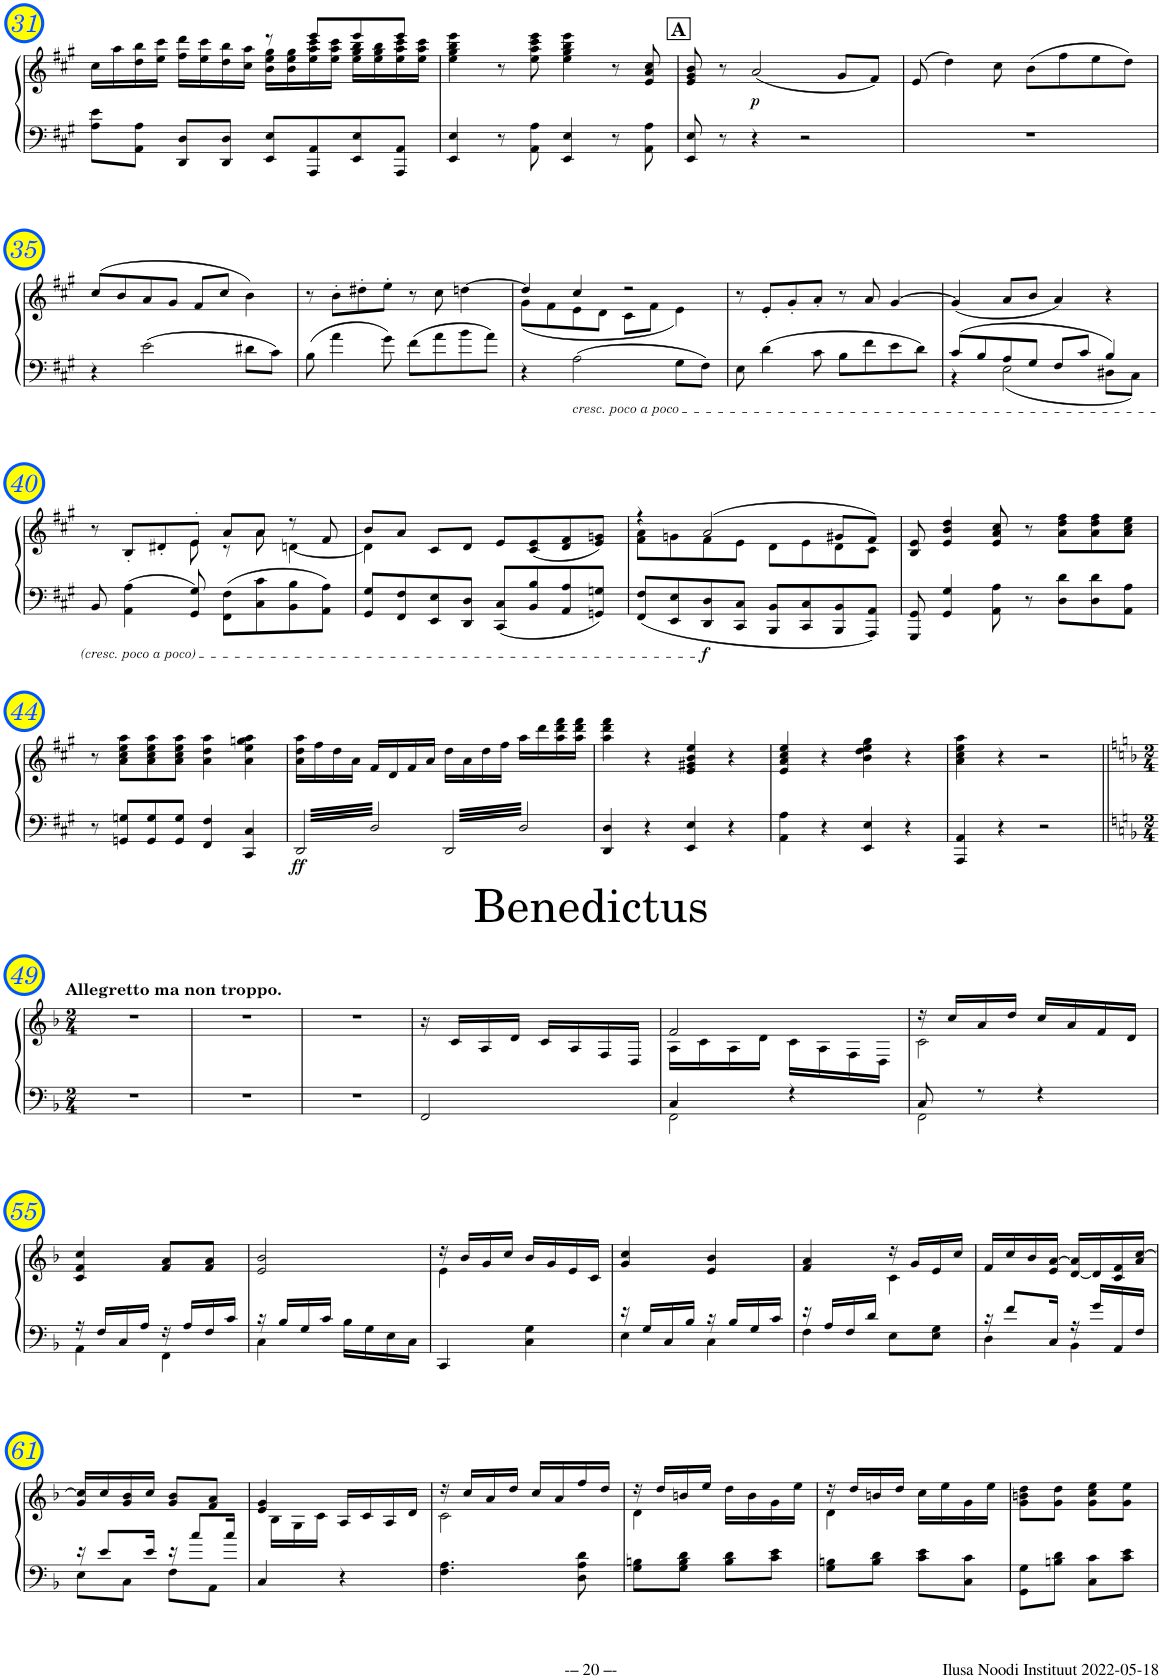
**kern	**kern	**dynam
*part1	*part1	*part1
*staff2	*staff1	*staff1/2
*I"Piano	*	*
*I'Pno	*	*
!!LO:PB:g=z
*clefF4	*clefF4	*
*k[f#c#g#]	*k[f#c#g#]	*
*M4/4	*M4/4	*
*met(c)	*met(c)	*
=31	=31	=31
*	*^	*
8A\ 8e\L	2ryy	16cc#\LL	.
.	.	16aa\	.
8AA\ 8A\J	.	16dd\ 16bb\	.
.	.	16ee\ 16ccc#\JJ	.
8DD/ 8D/L	.	16ff#\ 16ddd\LL	.
.	.	16ee\ 16ccc#\	.
8DD/ 8D/J	.	16dd\ 16bb\	.
.	.	16cc#\ 16aa\JJ	.
8EE/ 8E/L	8r	16b\ 16ee\ 16gg#\LL	.
.	.	16b\ 16ee\ 16gg#\	.
8AAA/ 8AA/	8eee/L	16ee\ 16aa\ 16ccc#\	.
.	.	16ee\ 16aa\ 16ccc#\JJ	.
8EE/ 8E/	8eee/	16ee\ 16gg#\ 16bb\LL	.
.	.	16ee\ 16gg#\ 16bb\	.
8AAA/ 8AA/J	8eee/J	16ee\ 16aa\ 16ccc#\	.
.	.	16ee\ 16aa\ 16ccc#\JJ	.
*	*v	*v	*
=32	=32	=32
4EE/ 4E/	4ee\ 4gg#\ 4bb\ 4eee\	.
8r	8r	.
8AA\ 8A\	8ee\ 8aa\ 8ccc#\ 8eee\	.
4EE/ 4E/	4ee\ 4gg#\ 4bb\ 4eee\	.
8r	8r	.
8AA\ 8A\	8e/ 8a/ 8cc#/	.
!!LO:REH:place=s1:a:B:cj:fs=14:t=A
=33	=33	=33
8EE/ 8E/	8e/ 8g#/ 8b/	.
8r	8r	.
!	!	!LO:DY:b
4r	(2a/	p
2r	.	.
.	8g#/L	.
.	8f#/J)	.
=34	=34	=34
1r	(8e/	.
.	4dd\)	.
.	8cc#\	.
.	(8b\L	.
.	8ff#\	.
.	8ee\	.
.	8dd\J)	.
!!LO:LB:g=z
=35	=35	=35
4r	(8cc#/L	.
.	8b/	.
2e\	8a/	.
.	8g#/J	.
.	8f#/L	.
.	8cc#/J	.
8d#X\L	4b\)	.
8c#\J	.	.
=36	=36	=36
8B\	8r	.
4a\	8b'\L	.
.	8dd#X'\	.
8g#\	8ee'\J	.
8f#\L	8r	.
8a\	8cc#\	.
8b\	[4ddn\	.
8a\J	.	.
=37	=37	=37
*	*^	*
4r	4dd/]	(8g#\L	.
.	.	8f#\	.
!LO:TX:b:i:t=cresc. poco a poco	!	!	!
2A\	4cc#/	8e\	.
.	.	8d\J	.
.	2r	8c#\L	.
.	.	8f#\J	.
8G#\L	.	4e\)	.
8F#\J	.	.	.
*	*v	*v	*
=38	=38	=38
8E\	8r	.
4d\	8e'/L	.
.	8g#'/	.
8c#\	8a'/J	.
8B\L	8r	.
8f#\	8a/	.
8e\	[>4g#/	.
8d\J	.	.
=39	=39	=39
*^	*	*
8c#/L	4r	(4g#/]	.
8B/	.	.	.
8A/	2E\	8a/L	.
8G#/J	.	8b/J	.
8F#/L	.	4a/)	.
8c#/J	.	.	.
4B/	8D#X\L	4r	.
.	8C#\J	.	.
*v	*v	*	*
!!LO:LB:g=z
=40	=40	=40
*	*^	*
8BB/	8r	4.ryy	.
4AA\ 4A\	8B'/L	.	.
.	8d#X'/	.	.
8GG#/ 8G#/	8e'/J	8e\	.
8FF#\ 8F#\L	8a/L	8r	.
8C#\ 8c#\	8a/J	8a\	.
8BB\ 8B\	8r	[4dn\	.
8AA\ 8A\J	8f#/	.	.
=41	=41	=41	=41
8GG#/ 8G#/L	8b/L	4d\]	.
8FF#/ 8F#/	8a/J	.	.
8EE/ 8E/	8c#/L	2.ryy	.
8DD/ 8D/J	8d/J	.	.
8CC#/ 8C#/L	8e/L	.	.
8BB/ 8B/	(8c#/ 8e/	.	.
8AA/ 8A/	8d/ 8f#/	.	.
8GGn/ 8Gn/J	8e/ 8gn/J)	.	.
=42	=42	=42	=42
8FF#/ 8F#/L	4r	8f#\ 8a\L	.
8EE/ 8E/	.	8gn\	.
!	!	!	!LO:DY:b=2
8DD/ 8D/	(2a/	8f#\	f
8CC#/ 8C#/J	.	8e\J	.
8BBB/ 8BB/L	.	8d\L	.
8CC#/ 8C#/	.	8e\	.
8BBB/ 8BB/	8g#X/L	8d\	.
8AAA/ 8AA/J	8f#/J)	8c#\J	.
*	*v	*v	*
=43	=43	=43
8GGG#/ 8GG#/	8B/ 8e/	.
4GG#/ 4G#/	4e/ 4b/ 4dd/	.
8AA\ 8A\	8e/ 8a/ 8cc#/	.
8r	8r	.
8D\ 8d\L	8a\ 8dd\ 8ff#\L	.
8D\ 8d\	8a\ 8dd\ 8ff#\	.
8AA\ 8A\J	8a\ 8cc#\ 8ee\J	.
!!LO:LB:g=z
=44	=44	=44
8r	8r	.
8GGn/ 8Gn/L	8a\ 8cc#\ 8ee\ 8aa\L	.
8GG/ 8G/	8a\ 8cc#\ 8ee\ 8aa\	.
8GG/ 8G/J	8a\ 8cc#\ 8ee\ 8aa\J	.
4FF#/ 4F#/	4a\ 4dd\ 4aa\	.
4CC#/ 4C#/	4a\ 4ee\ 4ggn\ 4aa\	.
=45	=45	=45
!	!	!LO:DY:b=2
6.DD/	16a\ 16dd\ 16aa\LL	ff
.	16ff#\	.
.	16dd\	.
.	16a\JJ	.
6.D/	16f#/LL	.
.	16d/	.
.	16f#/	.
.	16a/JJ	.
6.DD/	16dd\LL	.
.	16a\	.
.	16dd\	.
.	16ff#\JJ	.
6.D/	16aa\LL	.
.	16ddd\	.
.	16aa\ 16ddd\ 16fff#\	.
.	16aa\ 16ddd\ 16fff#\JJ	.
=46	=46	=46
4DD/ 4D/	4aa\ 4ddd\ 4fff#\	.
4r	4r	.
4EE/ 4E/	4e/ 4g#X/ 4b/ 4ee/	.
4r	4r	.
=47	=47	=47
4AA\ 4A\	4e/ 4a/ 4cc#/ 4ee/	.
4r	4r	.
4EE/ 4E/	4b\ 4dd\ 4ee\ 4gg#\	.
4r	4r	.
=48	=48	=48
4AAA/ 4AA/	4a\ 4cc#\ 4ee\ 4aa\	.
4r	4r	.
2r	2r	.
!!LO:LB:g=z
=49||	=49||	=49||
*k[b-]	*k[b-]	*
*M2/4	*M2/4	*
!	!LO:TX:a:B:t=Allegretto ma non troppo.	!
2r	2r	.
=50	=50	=50
2r	2r	.
=51	=51	=51
2r	2r	.
=52	=52	=52
2FF/	16r	.
.	16c/LL	.
.	16A/	.
.	16d/JJ	.
.	16c/LL	.
.	16A/	.
.	16F/	.
.	16D/JJ	.
=53	=53	=53
*^	*^	*
4C/	2FF\	2f/	16A\LL	.
.	.	.	16c\	.
.	.	.	16A\	.
.	.	.	16d\JJ	.
4r	.	.	16c\LL	.
.	.	.	16A\	.
.	.	.	16F\	.
.	.	.	16D\JJ	.
=54	=54	=54	=54	=54
8C/	2FF\	16r	2c\	.
.	.	16cc/LL	.	.
8r	.	16a/	.	.
.	.	16dd/JJ	.	.
4r	.	16cc/LL	.	.
.	.	16a/	.	.
.	.	16f/	.	.
.	.	16d/JJ	.	.
*	*	*v	*v	*
!!LO:LB:g=z
=55	=55	=55	=55
16r	4AA\	4c/ 4f/ 4cc/	.
16F/LL	.	.	.
16C/	.	.	.
16A/JJ	.	.	.
16r	4FF\	8f/ 8a/L	.
16A/LL	.	.	.
16F/	.	8f/ 8a/J	.
16c/JJ	.	.	.
=56	=56	=56	=56
16r	4C\	2e/ 2b-/	.
16B-/LL	.	.	.
16G/	.	.	.
16c/JJ	.	.	.
16B-\LL	4ryy	.	.
16G\	.	.	.
16E\	.	.	.
16C\JJ	.	.	.
*v	*v	*	*
=57	=57	=57
*	*^	*
4CC/	16r	4e\	.
.	16b-/LL	.	.
.	16g/	.	.
.	16cc/JJ	.	.
4C\ 4G\	16b-/LL	4ryy	.
.	16g/	.	.
.	16e/	.	.
.	16c/JJ	.	.
*	*v	*v	*
=58	=58	=58
*^	*	*
16r	4E\	4g/ 4cc/	.
16G/LL	.	.	.
16C/	.	.	.
16B-/JJ	.	.	.
16r	4C\	4e/ 4b-/	.
16B-/LL	.	.	.
16G/	.	.	.
16c/JJ	.	.	.
=59	=59	=59	=59
*	*	*^	*
16r	4F\	4f/ 4a/	4ryy	.
16A/LL	.	.	.	.
16F/	.	.	.	.
16d/JJ	.	.	.	.
8E\L	4ryy	16r	4c\	.
.	.	16g/LL	.	.
8E\ 8G\J	.	16e/	.	.
.	.	16cc/JJ	.	.
*	*	*v	*v	*
=60	=60	=60	=60
16r	4D\	16f/LL	.
8f/L	.	16cc/	.
.	.	16b-/	.
16C/Jk	.	16e/ [16a/JJ	.
16r	4BB-\	[16d/ 16a/]LL	.
16g/LL	.	16d/]	.
16AA/	.	16c/ 16f/	.
16F/JJ	.	16a/ [16cc/JJ	.
!!LO:LB:g=z
=61	=61	=61	=61
16r	8E\L	16g/ 16cc/]LL	.
8e/L	.	16cc/	.
.	8C\J	16g/ 16b-/	.
16e/Jk	.	16cc/JJ	.
16r	8F\L	8g/ 8b-/L	.
8cc/L	.	.	.
.	8AA\J	8f/ 8a/J	.
16cc/Jk	.	.	.
*v	*v	*	*
=62	=62	=62
*	*^	*
4C/	4e/ 4g/	16ryy	.
.	.	16B-\LL	.
.	.	16G\	.
.	.	16c\JJ	.
4r	16A/LL	4ryy	.
.	16c/	.	.
.	16A/	.	.
.	16d/JJ	.	.
=63	=63	=63	=63
4.F\ 4.A\	16r	2c\	.
.	16cc/LL	.	.
.	16a/	.	.
.	16dd/JJ	.	.
.	16cc/LL	.	.
.	16a/	.	.
8D\ 8A\ 8d\	16ff/	.	.
.	16dd/JJ	.	.
=64	=64	=64	=64
8G\ 8Bn\L	16r	4d\	.
.	16dd/LL	.	.
8G\ 8B\ 8d\J	16bn/	.	.
.	16ee/JJ	.	.
8B\ 8d\L	16dd\LL	4ryy	.
.	16b\	.	.
8c\ 8e\J	16g\	.	.
.	16ee\JJ	.	.
=65	=65	=65	=65
8G\ 8Bn\L	16r	4d\	.
.	16dd/LL	.	.
8B\ 8d\J	16bn/	.	.
.	16dd/JJ	.	.
8c\ 8e\L	16cc\LL	4ryy	.
.	16ee\	.	.
8C\ 8c\J	16g\	.	.
.	16ee\JJ	.	.
*	*v	*v	*
=66	=66	=66
8GG\ 8G\L	8g\ 8bn\ 8dd\L	.
8Bn\ 8d\J	8g\ 8dd\J	.
8C\ 8c\L	8g\ 8cc\ 8ee\L	.
8c\ 8e\J	8g\ 8ee\J	.
=	=	=
*-	*-	*-
